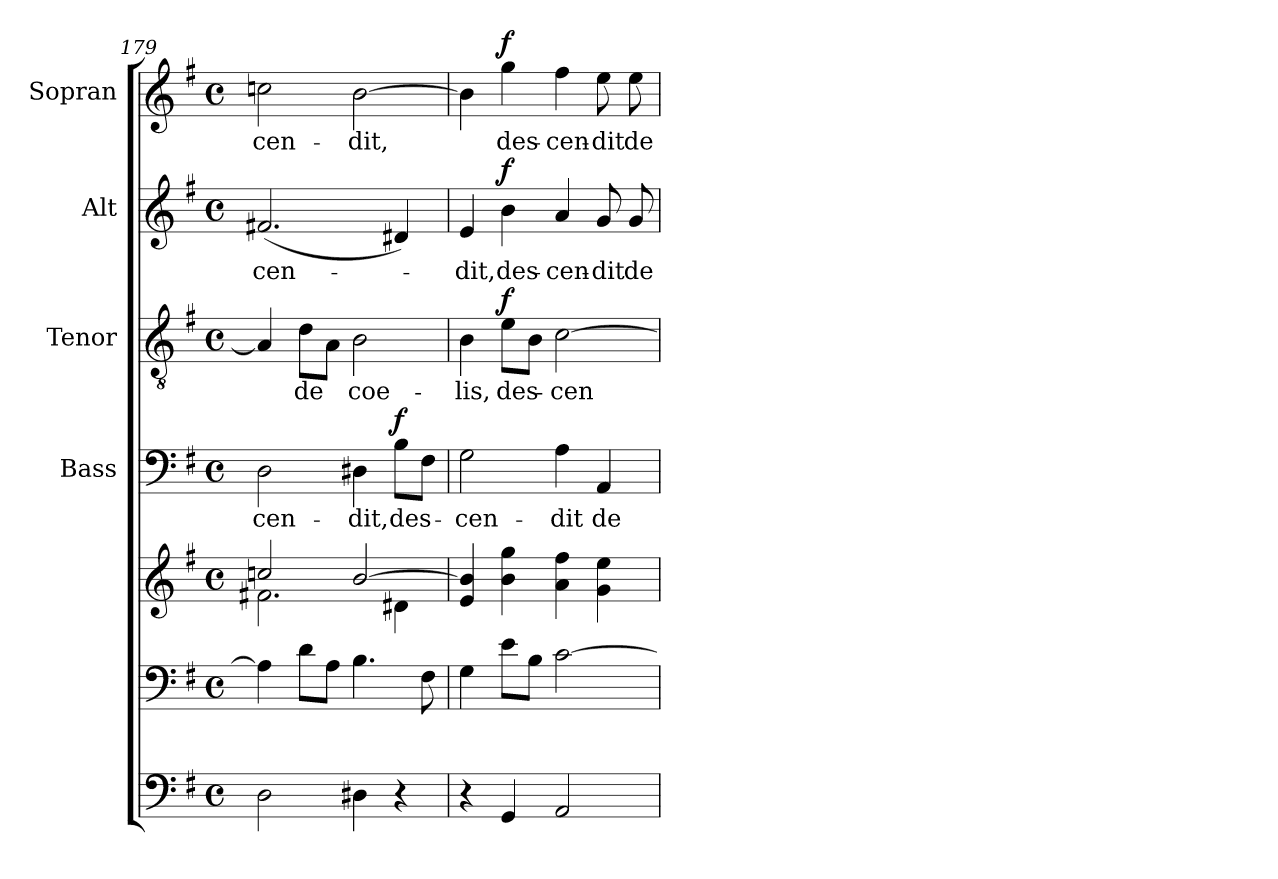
**kern	**kern	**kern	**kern	**text	**dynam	**kern	**text	**dynam	**kern	**text	**dynam	**kern	**text	**dynam
*part6	*part5	*part5	*part4	*part4	*part4	*part3	*part3	*part3	*part2	*part2	*part2	*part1	*part1	*part1
*staff7	*staff6	*staff5	*staff4	*staff4	*staff4	*staff3	*staff3	*staff3	*staff2	*staff2	*staff2	*staff1	*staff1	*staff1
*	*	*	*I"Bass	*	*	*I"Tenor	*	*	*I"Alt	*	*	*I"Sopran	*	*
*	*	*	*I'B.	*	*	*I'T.	*	*	*I'A.	*	*	*I'S.	*	*
*clefF4	*clefF4	*clefG2	*clefF4	*	*	*clefGv2	*	*	*clefG2	*	*	*clefG2	*	*
*ITrd7c12	*	*	*	*	*	*	*	*	*	*	*	*	*	*
*k[f#]	*k[f#]	*k[f#]	*k[f#]	*	*	*k[f#]	*	*	*k[f#]	*	*	*k[f#]	*	*
*G:	*G:	*G:	*G:	*	*	*G:	*	*	*G:	*	*	*G:	*	*
*M4/4	*M4/4	*M4/4	*M4/4	*	*	*M4/4	*	*	*M4/4	*	*	*M4/4	*	*
*met(c)	*met(c)	*met(c)	*met(c)	*	*	*met(c)	*	*	*met(c)	*	*	*met(c)	*	*
=179	=179	=179	=179	=179	=179	=179	=179	=179	=179	=179	=179	=179	=179	=179
*	*	*^	*	*	*	*	*	*	*	*	*	*	*	*
!	!	!	!	!	!LO:LY:b	!	!	!	!	!	!LO:LY:b	!	!	!LO:LY:b	!
2DD\	4A\]	2ccn/	2.f#X\	2D\	-cen-	.	4A/]	.	.	(<2.f#X/	-cen-	.	2ccn\	-cen-	.
!	!	!	!	!	!	!	!	!LO:LY:b	!	!	!	!	!	!	!
.	8d\L	.	.	.	.	.	8d\L	de	.	.	.	.	.	.	.
.	8A\J	.	.	.	.	.	8A\J	.	.	.	.	.	.	.	.
!	!	!	!	!	!LO:LY:b	!	!	!LO:LY:b	!	!	!	!	!	!LO:LY:b	!
4DD#X\	4.B\	[>2b/	.	4D#X\	-dit,	.	2B\	coe-	.	.	.	.	[2b\	-dit,	.
!	!	!	!	!	!LO:LY:b	!LO:DY:a	!	!	!	!	!	!	!	!	!
4r	.	.	4d#X\	8B\L	des-	f	.	.	.	4d#X/)	.	.	.	.	.
.	8F#\	.	.	8F#\J	.	.	.	.	.	.	.	.	.	.	.
*	*	*v	*v	*	*	*	*	*	*	*	*	*	*	*	*
!!LO:PB:g=z
=180	=180	=180	=180	=180	=180	=180	=180	=180	=180	=180	=180	=180	=180	=180
!	!	!	!	!LO:LY:b	!	!	!LO:LY:b	!	!	!LO:LY:b	!	!	!	!
4r	4G\	4e/ 4b/]	2G\	-cen-	.	4B\	-lis,	.	4e/	-dit,	.	4b\]	.	.
!	!	!	!	!	!	!	!LO:LY:b	!LO:DY:a	!	!LO:LY:b	!LO:DY:a	!	!LO:LY:b	!LO:DY:a
4GGG/	8e\L	4b\ 4gg\	.	.	.	8e\L	des-	f	4b\	des-	f	4gg\	des-	f
.	8B\J	.	.	.	.	8B\J	.	.	.	.	.	.	.	.
!	!	!	!	!LO:LY:b	!	!	!LO:LY:b	!	!	!LO:LY:b	!	!	!LO:LY:b	!
2AAA/	[2c\	4a\ 4ff#\	4A\	-dit	.	[2c\	-cen-	.	4a/	-cen-	.	4ff#\	-cen-	.
!	!	!	!	!LO:LY:b	!	!	!	!	!	!LO:LY:b	!	!	!LO:LY:b	!
.	.	4g\ 4ee\	4AA/	de	.	.	.	.	8g/	-dit	.	8ee\	-dit	.
!	!	!	!	!	!	!	!	!	!	!LO:LY:b	!	!	!LO:LY:b	!
.	.	.	.	.	.	.	.	.	8g/	de	.	8ee\	de	.
=	=	=	=	=	=	=	=	=	=	=	=	=	=	=
*-	*-	*-	*-	*-	*-	*-	*-	*-	*-	*-	*-	*-	*-	*-
